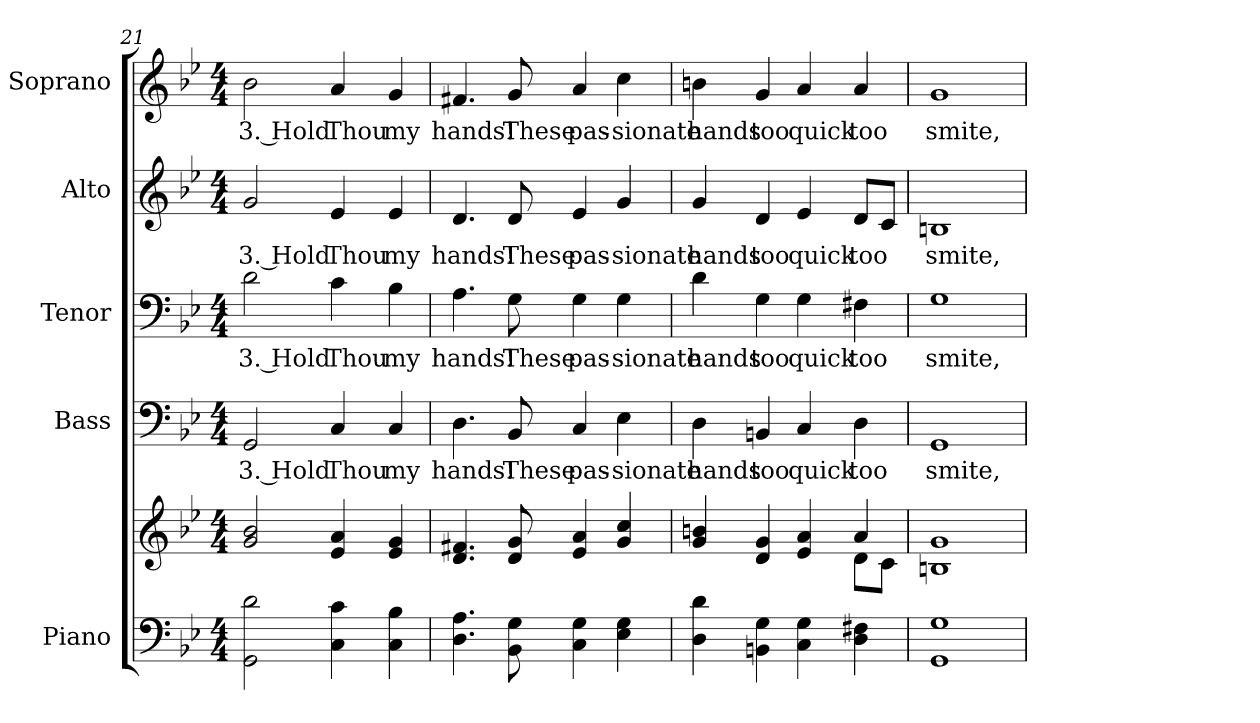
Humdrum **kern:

**kern	**kern	**kern	**text	**kern	**text	**kern	**text	**kern	**text
*part5	*part5	*part4	*part4	*part3	*part3	*part2	*part2	*part1	*part1
*staff6	*staff5	*staff4	*staff4	*staff3	*staff3	*staff2	*staff2	*staff1	*staff1
*I"Piano	*	*I"Bass	*	*I"Tenor	*	*I"Alto	*	*I"Soprano	*
*I'Pno.	*	*I'B.	*	*I'T.	*	*I'A.	*	*I'S.	*
*clefF4	*clefG2	*clefF4	*	*clefF4	*	*clefG2	*	*clefG2	*
*k[b-e-]	*k[b-e-]	*k[b-e-]	*	*k[b-e-]	*	*k[b-e-]	*	*k[b-e-]	*
*B-:	*B-:	*B-:	*	*B-:	*	*B-:	*	*B-:	*
*M4/4	*M4/4	*M4/4	*	*M4/4	*	*M4/4	*	*M4/4	*
=21	=21	=21	=21	=21	=21	=21	=21	=21	=21
!	!	!	!LO:LY:b:color=#000000	!	!	!	!	!	!
!	!	!	!	!	!LO:LY:b:color=#000000	!	!	!	!
!	!	!	!	!	!	!	!LO:LY:b:color=#000000	!	!
!	!	!	!	!	!	!	!	!	!LO:LY:b:color=#000000
2GGi\ 2di	2gi/ 2b-i	2GGi/	3. Hold	2di\	3. Hold	2gi/	3. Hold	2b-i\	3. Hold
!	!	!	!LO:LY:b:color=#000000	!	!	!	!	!	!
!	!	!	!	!	!LO:LY:b:color=#000000	!	!	!	!
!	!	!	!	!	!	!	!LO:LY:b:color=#000000	!	!
!	!	!	!	!	!	!	!	!	!LO:LY:b:color=#000000
4Ci\ 4ci	4e-i/ 4ai	4Ci/	Thou	4ci\	Thou	4e-i/	Thou	4ai/	Thou
!	!	!	!LO:LY:b:color=#000000	!	!	!	!	!	!
!	!	!	!	!	!LO:LY:b:color=#000000	!	!	!	!
!	!	!	!	!	!	!	!LO:LY:b:color=#000000	!	!
!	!	!	!	!	!	!	!	!	!LO:LY:b:color=#000000
4Ci\ 4B-i	4e-i/ 4gi	4Ci/	my	4B-i\	my	4e-i/	my	4gi/	my
!!LO:PB:g=z
=22	=22	=22	=22	=22	=22	=22	=22	=22	=22
!	!	!	!LO:LY:b:color=#000000	!	!	!	!	!	!
!	!	!	!	!	!LO:LY:b:color=#000000	!	!	!	!
!	!	!	!	!	!	!	!LO:LY:b:color=#000000	!	!
!	!	!	!	!	!	!	!	!	!LO:LY:b:color=#000000
4.Di\ 4.Ai	4.di/ 4.f#Xi	4.Di\	hands!	4.Ai\	hands!	4.di/	hands!	4.f#Xi/	hands!
!	!	!	!LO:LY:b:color=#000000	!	!	!	!	!	!
!	!	!	!	!	!LO:LY:b:color=#000000	!	!	!	!
!	!	!	!	!	!	!	!LO:LY:b:color=#000000	!	!
!	!	!	!	!	!	!	!	!	!LO:LY:b:color=#000000
8BB-i\ 8Gi	8di/ 8gi	8BB-i/	These	8Gi\	These	8di/	These	8gi/	These
!	!	!	!LO:LY:b:color=#000000	!	!	!	!	!	!
!	!	!	!	!	!LO:LY:b:color=#000000	!	!	!	!
!	!	!	!	!	!	!	!LO:LY:b:color=#000000	!	!
!	!	!	!	!	!	!	!	!	!LO:LY:b:color=#000000
4Ci\ 4Gi	4e-i/ 4ai	4Ci/	pas-	4Gi\	pas-	4e-i/	pas-	4ai/	pas-
!	!	!	!LO:LY:b:color=#000000	!	!	!	!	!	!
!	!	!	!	!	!LO:LY:b:color=#000000	!	!	!	!
!	!	!	!	!	!	!	!LO:LY:b:color=#000000	!	!
!	!	!	!	!	!	!	!	!	!LO:LY:b:color=#000000
4E-i\ 4Gi	4gi/ 4cci	4E-i\	-sionate	4Gi\	-sionate	4gi/	-sionate	4cci\	-sionate
=23	=23	=23	=23	=23	=23	=23	=23	=23	=23
*	*^	*	*	*	*	*	*	*	*
!	!	!	!	!LO:LY:b:color=#000000	!	!	!	!	!	!
!	!	!	!	!	!	!LO:LY:b:color=#000000	!	!	!	!
!	!	!	!	!	!	!	!	!LO:LY:b:color=#000000	!	!
!	!	!	!	!	!	!	!	!	!	!LO:LY:b:color=#000000
4Di\ 4di	4gi/ 4bni	2ryy	4Di\	hands	4di\	hands	4gi/	hands	4bni\	hands
!	!	!	!	!LO:LY:b:color=#000000	!	!	!	!	!	!
!	!	!	!	!	!	!LO:LY:b:color=#000000	!	!	!	!
!	!	!	!	!	!	!	!	!LO:LY:b:color=#000000	!	!
!	!	!	!	!	!	!	!	!	!	!LO:LY:b:color=#000000
4BBni\ 4Gi	4di/ 4gi	.	4BBni/	too	4Gi\	too	4di/	too	4gi/	too
!	!	!	!	!LO:LY:b:color=#000000	!	!	!	!	!	!
!	!	!	!	!	!	!LO:LY:b:color=#000000	!	!	!	!
!	!	!	!	!	!	!	!	!LO:LY:b:color=#000000	!	!
!	!	!	!	!	!	!	!	!	!	!LO:LY:b:color=#000000
4Ci\ 4Gi	4e-i/ 4ai	4ryy	4Ci/	quick	4Gi\	quick	4e-i/	quick	4ai/	quick
!	!	!	!	!LO:LY:b:color=#000000	!	!	!	!	!	!
!	!	!	!	!	!	!LO:LY:b:color=#000000	!	!	!	!
!	!	!	!	!	!	!	!	!LO:LY:b:color=#000000	!	!
!	!	!	!	!	!	!	!	!	!	!LO:LY:b:color=#000000
4Di\ 4F#Xi	4ai/	8di\L	4Di\	too	4F#Xi\	too	8di/L	too	4ai/	too
.	.	8ci\J	.	.	.	.	8ci/J	.	.	.
*	*v	*v	*	*	*	*	*	*	*	*
!!LO:PB:g=z
=24	=24	=24	=24	=24	=24	=24	=24	=24	=24
*	*^	*	*	*	*	*	*	*	*
!	!	!	!	!LO:LY:b:color=#000000	!	!	!	!	!	!
*	*v	*v	*	*	*	*	*	*	*	*
*	*^	*	*	*	*	*	*	*	*
!	!	!	!	!	!	!LO:LY:b:color=#000000	!	!	!	!
*	*v	*v	*	*	*	*	*	*	*	*
*	*^	*	*	*	*	*	*	*	*
!	!	!	!	!	!	!	!	!LO:LY:b:color=#000000	!	!
*	*v	*v	*	*	*	*	*	*	*	*
*	*^	*	*	*	*	*	*	*	*
!	!	!	!	!	!	!	!	!	!	!LO:LY:b:color=#000000
*	*v	*v	*	*	*	*	*	*	*	*
1GGi 1Gi	1Bni 1gi	1GGi	smite,	1Gi	smite,	1Bni	smite,	1gi	smite,
=	=	=	=	=	=	=	=	=	=
*-	*-	*-	*-	*-	*-	*-	*-	*-	*-
